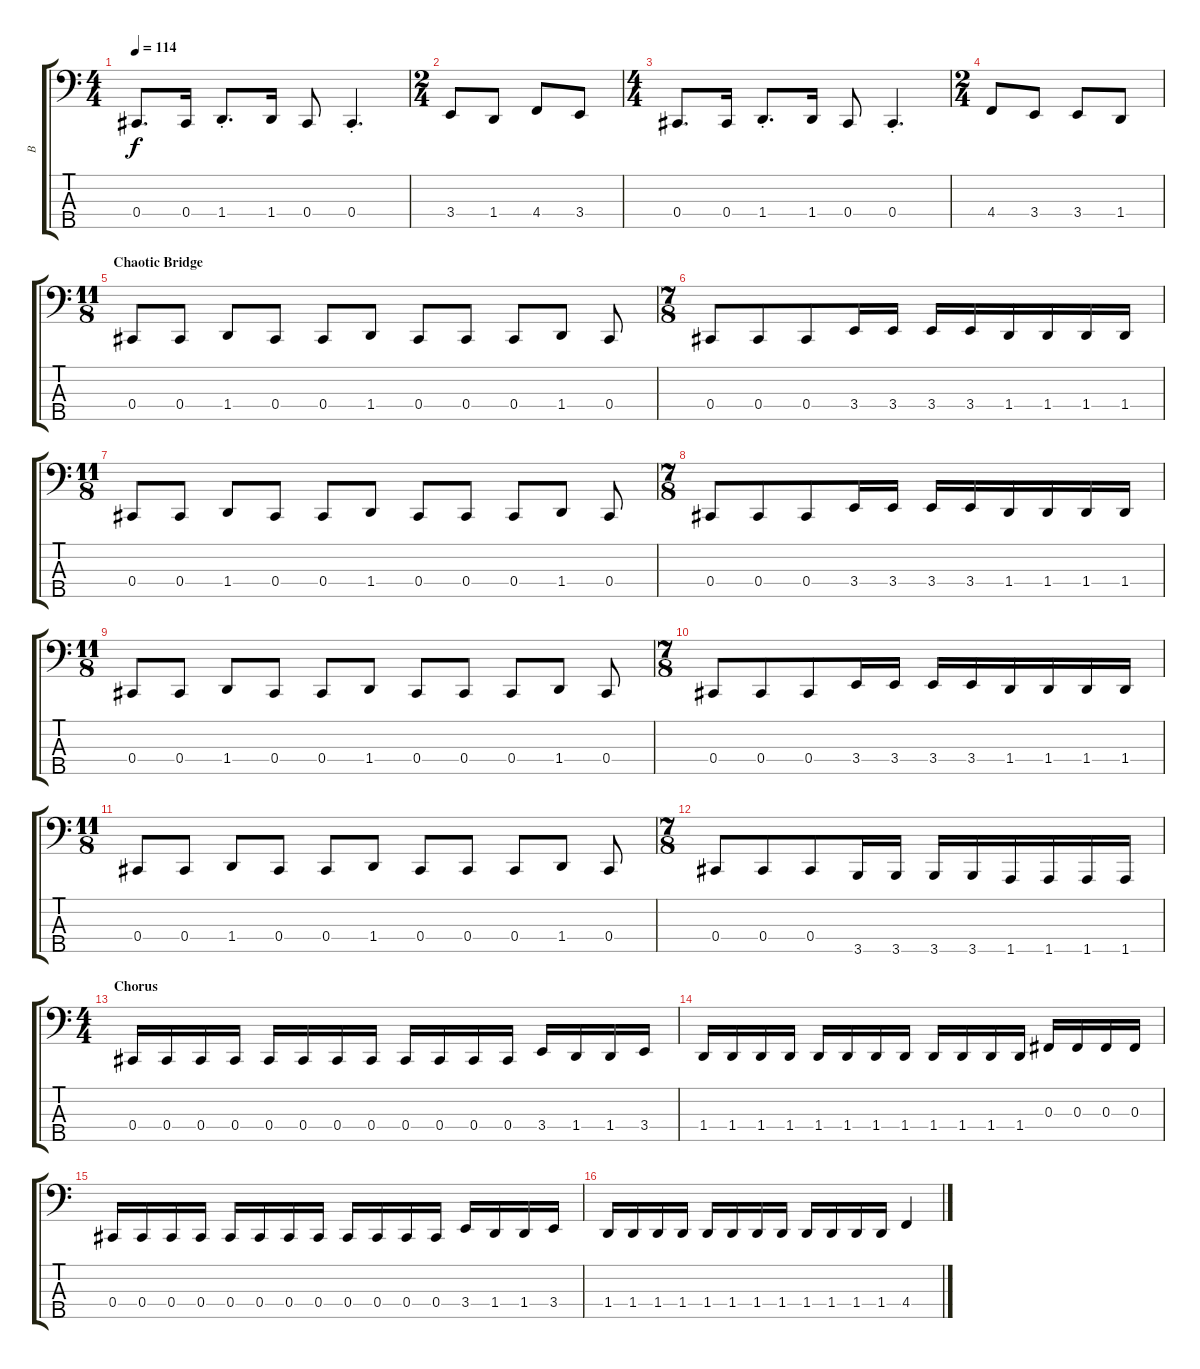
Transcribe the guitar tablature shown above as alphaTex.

\track ("B" "B") {instrument electricbassfinger}
\staff {score tabs}
\tuning (E2 B1 Gb1 Db1 Ab0) {hide}
\ts (4 4)
\tempo 114
\clef f4
\ks c
0.4.8{d dy f} 0.4.16 1.4{st}.8{d} 1.4.16 0.4.8 0.4{st}.4{d} |
\ts (2 4)
3.4.8 1.4.8 4.4.8 3.4.8 |
\ts (4 4)
0.4.8{d} 0.4.16 1.4{st}.8{d} 1.4.16 0.4.8 0.4{st}.4{d} |
\ts (2 4)
4.4.8 3.4.8 3.4.8 1.4.8 |
\ts (11 8)
\section ("" "Chaotic Bridge")
0.4.8 0.4.8 1.4.8 0.4.8 0.4.8 1.4.8 0.4.8 0.4.8 0.4.8 1.4.8 0.4.8 |
\ts (7 8)
0.4.8 0.4.8 0.4.8 3.4.16 3.4.16 3.4.16 3.4.16 1.4.16 1.4.16 1.4.16 1.4.16 |
\ts (11 8)
0.4.8 0.4.8 1.4.8 0.4.8 0.4.8 1.4.8 0.4.8 0.4.8 0.4.8 1.4.8 0.4.8 |
\ts (7 8)
0.4.8 0.4.8 0.4.8 3.4.16 3.4.16 3.4.16 3.4.16 1.4.16 1.4.16 1.4.16 1.4.16 |
\ts (11 8)
0.4.8 0.4.8 1.4.8 0.4.8 0.4.8 1.4.8 0.4.8 0.4.8 0.4.8 1.4.8 0.4.8 |
\ts (7 8)
0.4.8 0.4.8 0.4.8 3.4.16 3.4.16 3.4.16 3.4.16 1.4.16 1.4.16 1.4.16 1.4.16 |
\ts (11 8)
0.4.8 0.4.8 1.4.8 0.4.8 0.4.8 1.4.8 0.4.8 0.4.8 0.4.8 1.4.8 0.4.8 |
\ts (7 8)
0.4.8 0.4.8 0.4.8 3.5.16 3.5.16 3.5.16 3.5.16 1.5.16 1.5.16 1.5.16 1.5.16 |
\ts (4 4)
\section ("" "Chorus")
0.4.16 0.4.16 0.4.16 0.4.16 0.4.16 0.4.16 0.4.16 0.4.16 0.4.16 0.4.16 0.4.16 0.4.16 3.4.16 1.4.16 1.4.16 3.4.16 |
1.4.16 1.4.16 1.4.16 1.4.16 1.4.16 1.4.16 1.4.16 1.4.16 1.4.16 1.4.16 1.4.16 1.4.16 0.3.16 0.3.16 0.3.16 0.3.16 |
0.4.16 0.4.16 0.4.16 0.4.16 0.4.16 0.4.16 0.4.16 0.4.16 0.4.16 0.4.16 0.4.16 0.4.16 3.4.16 1.4.16 1.4.16 3.4.16 |
1.4.16 1.4.16 1.4.16 1.4.16 1.4.16 1.4.16 1.4.16 1.4.16 1.4.16 1.4.16 1.4.16 1.4.16 4.4.4
